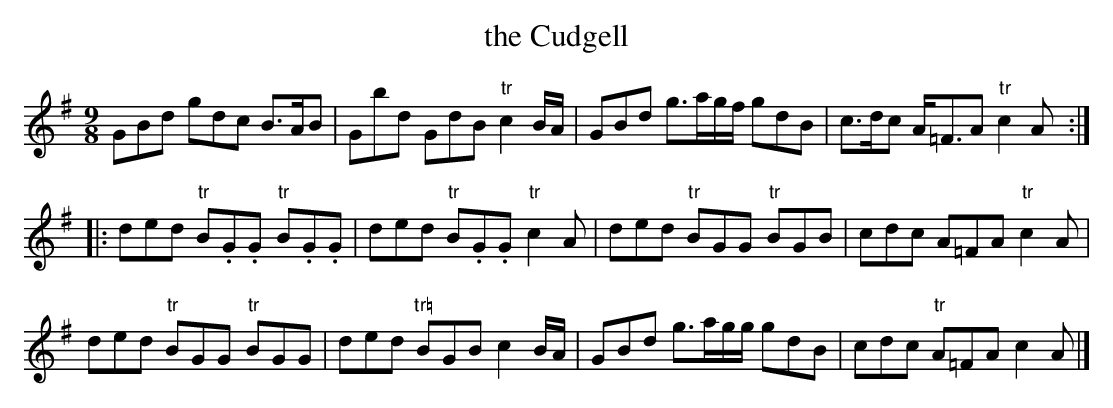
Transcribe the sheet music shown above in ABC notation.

X:1
T:the Cudgell
M:9/8
K:G major
GBd gdc B>AB| Gbd GdB "tr"c2B/A/| \
GBd g>ag/f/ gdB| c>dc A<=FA "tr"c2A ::
ded "tr"B.G.G "tr"B.G.G| ded "tr"B.G.G "tr"c2A|\
ded "tr"BGG "tr"BGB| cdc A=FA "tr"c2A|
ded "tr"BGG "tr"BGG| ded "tr="BGB c2B/A/| \
GBd g>ag/g/ gdB| cdc "tr"A=FA c2A|]
